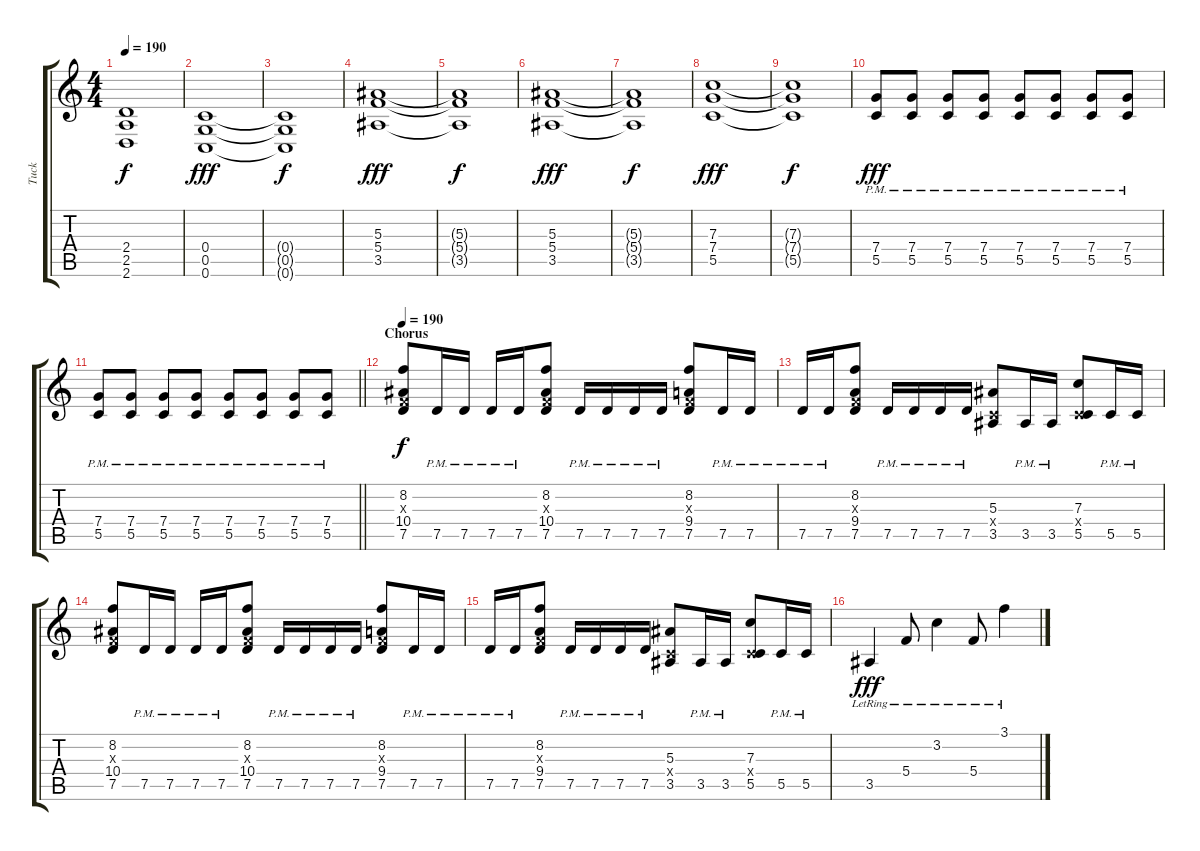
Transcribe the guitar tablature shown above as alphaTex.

\track ("Tuck" "Tuck") {instrument distortionguitar}
\staff {score tabs}
\tuning (D4 A3 F3 C3 G2 C2) {hide}
\ts (4 4)
\tempo 190
\clef g2
\ks c
(2.4{t} 2.5{t} 2.6{t}).1{dy f} |
(0.4 0.5 0.6).1{dy fff} |
(0.4{t} 0.5{t} 0.6{t}).1{dy f} |
(5.3 5.4 3.5).1{dy fff} |
(5.3{t} 5.4{t} 3.5{t}).1{dy f} |
(5.3 5.4 3.5).1{dy fff} |
(5.3{t} 5.4{t} 3.5{t}).1{dy f} |
(7.3 7.4 5.5).1{dy fff} |
(7.3{t} 7.4{t} 5.5{t}).1{dy f} |
(7.4{pm} 5.5{pm}).8{dy fff} (7.4{pm} 5.5{pm}).8 (7.4{pm} 5.5{pm}).8 (7.4{pm} 5.5{pm}).8 (7.4{pm} 5.5{pm}).8 (7.4{pm} 5.5{pm}).8 (7.4{pm} 5.5{pm}).8 (7.4{pm} 5.5{pm}).8 |
\barLineRight lightlight
(7.4{pm} 5.5{pm}).8 (7.4{pm} 5.5{pm}).8 (7.4{pm} 5.5{pm}).8 (7.4{pm} 5.5{pm}).8 (7.4{pm} 5.5{pm}).8 (7.4{pm} 5.5{pm}).8 (7.4{pm} 5.5{pm}).8 (7.4{pm} 5.5{pm}).8 |
\section ("" "Chorus")
\tempo 190
(8.2 0.3{x} 10.4 7.5).8{dy f} 7.5{pm}.16 7.5{pm}.16 7.5{pm}.16 7.5{pm}.16 (8.2 0.3{x} 10.4 7.5).8 7.5{pm}.16 7.5{pm}.16 7.5{pm}.16 7.5{pm}.16 (8.2 0.3{x} 9.4 7.5).8 7.5{pm}.16 7.5{pm}.16 |
7.5{pm}.16 7.5{pm}.16 (8.2 0.3{x} 9.4 7.5).8 7.5{pm}.16 7.5{pm}.16 7.5{pm}.16 7.5{pm}.16 (5.3 0.4{x} 3.5).8 3.5{pm}.16 3.5{pm}.16 (7.3 0.4{x} 5.5).8 5.5{pm}.16 5.5{pm}.16 |
(8.2 0.3{x} 10.4 7.5).8 7.5{pm}.16 7.5{pm}.16 7.5{pm}.16 7.5{pm}.16 (8.2 0.3{x} 10.4 7.5).8 7.5{pm}.16 7.5{pm}.16 7.5{pm}.16 7.5{pm}.16 (8.2 0.3{x} 9.4 7.5).8 7.5{pm}.16 7.5{pm}.16 |
7.5{pm}.16 7.5{pm}.16 (8.2 0.3{x} 9.4 7.5).8 7.5{pm}.16 7.5{pm}.16 7.5{pm}.16 7.5{pm}.16 (5.3 0.4{x} 3.5).8 3.5{pm}.16 3.5{pm}.16 (7.3 0.4{x} 5.5).8 5.5{pm}.16 5.5{pm}.16 |
3.5{lr}.4{dy fff} 5.4{lr}.8 3.2{lr}.4 5.4{lr}.8 3.1{lr}.4
